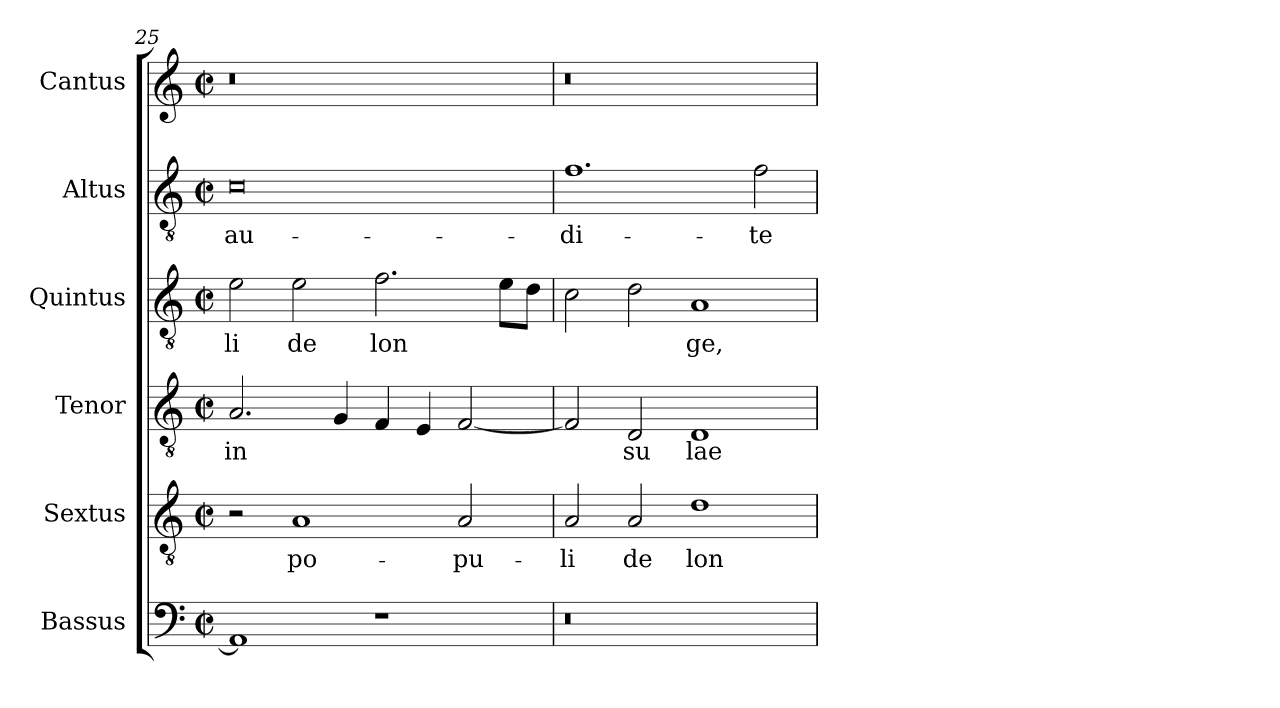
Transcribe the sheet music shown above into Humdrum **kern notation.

**kern	**kern	**text	**kern	**text	**kern	**text	**kern	**text	**kern
*part6	*part5	*part5	*part4	*part4	*part3	*part3	*part2	*part2	*part1
*staff6	*staff5	*staff5	*staff4	*staff4	*staff3	*staff3	*staff2	*staff2	*staff1
*I"Bassus	*I"Sextus	*	*I"Tenor	*	*I"Quintus	*	*I"Altus	*	*I"Cantus
*clefF4	*clefGv2	*	*clefGv2	*	*clefGv2	*	*clefGv2	*	*clefG2
*M2/2	*M2/2	*	*M2/2	*	*M2/2	*	*M2/2	*	*M2/2
*met(c|)	*met(c|)	*	*met(c|)	*	*met(c|)	*	*met(c|)	*	*met(c|)
=25	=25	=25	=25	=25	=25	=25	=25	=25	=25
!	!	!	!	!LO:LY:b:cj	!	!LO:LY:b:cj	!	!LO:LY:b:cj	!
1AA]	2r	.	2.A/	in	2e\	li	0c	au-	0r
!	!	!LO:LY:b:cj	!	!	!	!LO:LY:b:cj	!	!	!
.	1A	po-	.	.	2e\	de	.	.	.
.	.	.	4G/	.	.	.	.	.	.
!	!	!	!	!	!	!LO:LY:b	!	!	!
1r	.	.	4F/	.	2.f\	lon	.	.	.
.	.	.	4E/	.	.	.	.	.	.
!	!	!LO:LY:b:cj	!	!	!	!	!	!	!
.	2A/	-pu-	[<2F/	.	.	.	.	.	.
.	.	.	.	.	8e\L	.	.	.	.
.	.	.	.	.	8d\J	.	.	.	.
=26	=26	=26	=26	=26	=26	=26	=26	=26	=26
!	!	!LO:LY:b:cj	!	!	!	!	!	!LO:LY:b:cj	!
0r	2A/	-li	2F/]	.	2c\	.	1.f	-di-	0r
!	!	!LO:LY:b:cj	!	!LO:LY:b:cj	!	!	!	!	!
.	2A/	de	2D/	su	2d\	.	.	.	.
!	!	!LO:LY:b:cj	!	!LO:LY:b:cj	!	!LO:LY:b:cj	!	!	!
.	1d	lon-	1D	lae	1A	ge,	.	.	.
!	!	!	!	!	!	!	!	!LO:LY:b:cj	!
.	.	.	.	.	.	.	2f\	-te	.
=	=	=	=	=	=	=	=	=	=
*-	*-	*-	*-	*-	*-	*-	*-	*-	*-
